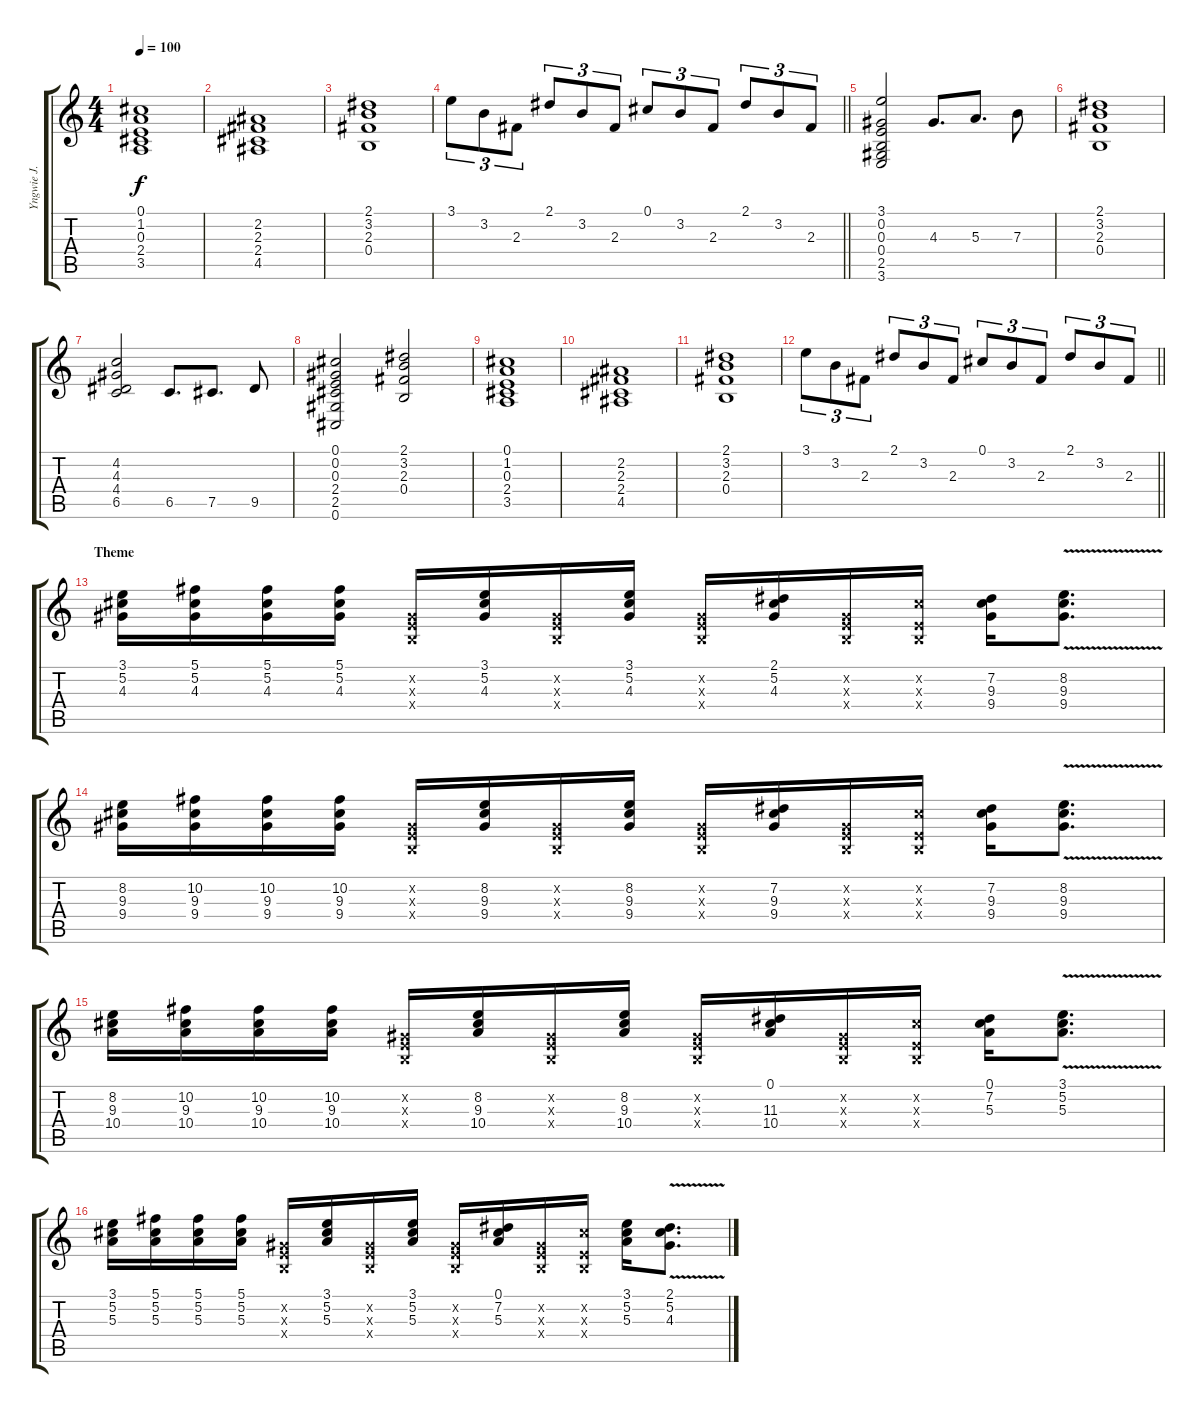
\track ("Yngwie J. Malmsteen" "Yngwie J. ") {instrument overdrivenguitar}
\staff {score tabs}
\tuning (Db4 Ab3 E3 B2 Gb2 Db2) {hide}
\ts (4 4)
\tempo 100
\clef g2
\ks c
(0.1 1.2 0.3 2.4 3.5).1{dy f} |
(2.2 2.3 2.4 4.5).1 |
(2.1 3.2 2.3 0.4).1 |
\barLineRight lightlight
3.1.8{tu (3 2)} 3.2.8{tu (3 2)} 2.3.8{tu (3 2)} 2.1.8{tu (3 2)} 3.2.8{tu (3 2)} 2.3.8{tu (3 2)} 0.1.8{tu (3 2)} 3.2.8{tu (3 2)} 2.3.8{tu (3 2)} 2.1.8{tu (3 2)} 3.2.8{tu (3 2)} 2.3.8{tu (3 2)} |
(3.1 0.2 0.3 0.4 2.5 3.6).2 4.3.8{d} 5.3.8{d} 7.3.8 |
(2.1 3.2 2.3 0.4).1 |
(4.2 4.3 4.4 6.5).2 6.5.8{d} 7.5.8{d} 9.5.8 |
(0.1 0.2 0.3 2.4 2.5 0.6).2 (2.1 3.2 2.3 0.4).2 |
(0.1 1.2 0.3 2.4 3.5).1 |
(2.2 2.3 2.4 4.5).1 |
(2.1 3.2 2.3 0.4).1 |
\barLineRight lightlight
3.1.8{tu (3 2)} 3.2.8{tu (3 2)} 2.3.8{tu (3 2)} 2.1.8{tu (3 2)} 3.2.8{tu (3 2)} 2.3.8{tu (3 2)} 0.1.8{tu (3 2)} 3.2.8{tu (3 2)} 2.3.8{tu (3 2)} 2.1.8{tu (3 2)} 3.2.8{tu (3 2)} 2.3.8{tu (3 2)} |
\section ("" "Theme")
(3.1 5.2 4.3).16 (5.1 5.2 4.3).16 (5.1 5.2 4.3).16 (5.1 5.2 4.3).16 (0.2{x} 0.3{x} 0.4{x}).16 (3.1 5.2 4.3).16 (0.2{x} 0.3{x} 0.4{x}).16 (3.1 5.2 4.3).16 (0.2{x} 0.3{x} 0.4{x}).16 (2.1 5.2 4.3).16 (0.2{x} 0.3{x} 0.4{x}).16 (5.2{x} 0.3{x} 0.4{x}).16 (7.2 9.3 9.4).16 (8.2{v} 9.3{v} 9.4{v}).8{d} |
(8.2 9.3 9.4).16 (10.2 9.3 9.4).16 (10.2 9.3 9.4).16 (10.2 9.3 9.4).16 (0.2{x} 0.3{x} 0.4{x}).16 (8.2 9.3 9.4).16 (0.2{x} 0.3{x} 0.4{x}).16 (8.2 9.3 9.4).16 (0.2{x} 0.3{x} 0.4{x}).16 (7.2 9.3 9.4).16 (0.2{x} 0.3{x} 0.4{x}).16 (5.2{x} 0.3{x} 0.4{x}).16 (7.2 9.3 9.4).16 (8.2{v} 9.3{v} 9.4{v}).8{d} |
(8.2 9.3 10.4).16 (10.2 9.3 10.4).16 (10.2 9.3 10.4).16 (10.2 9.3 10.4).16 (0.2{x} 0.3{x} 0.4{x}).16 (8.2 9.3 10.4).16 (0.2{x} 0.3{x} 0.4{x}).16 (8.2 9.3 10.4).16 (0.2{x} 0.3{x} 0.4{x}).16 (0.1 11.3 10.4).16 (0.2{x} 0.3{x} 0.4{x}).16 (5.2{x} 0.3{x} 0.4{x}).16 (0.1 7.2 5.3).16 (3.1{v} 5.2 5.3).8{d} |
(3.1 5.2 5.3).16 (5.1 5.2 5.3).16 (5.1 5.2 5.3).16 (5.1 5.2 5.3).16 (0.2{x} 0.3{x} 0.4{x}).16 (3.1 5.2 5.3).16 (0.2{x} 0.3{x} 0.4{x}).16 (3.1 5.2 5.3).16 (0.2{x} 0.3{x} 0.4{x}).16 (0.1 7.2 5.3).16 (0.2{x} 0.3{x} 0.4{x}).16 (5.2{x} 0.3{x} 0.4{x}).16 (3.1 5.2 5.3).16 (2.1{v} 5.2 4.3).8{d}
